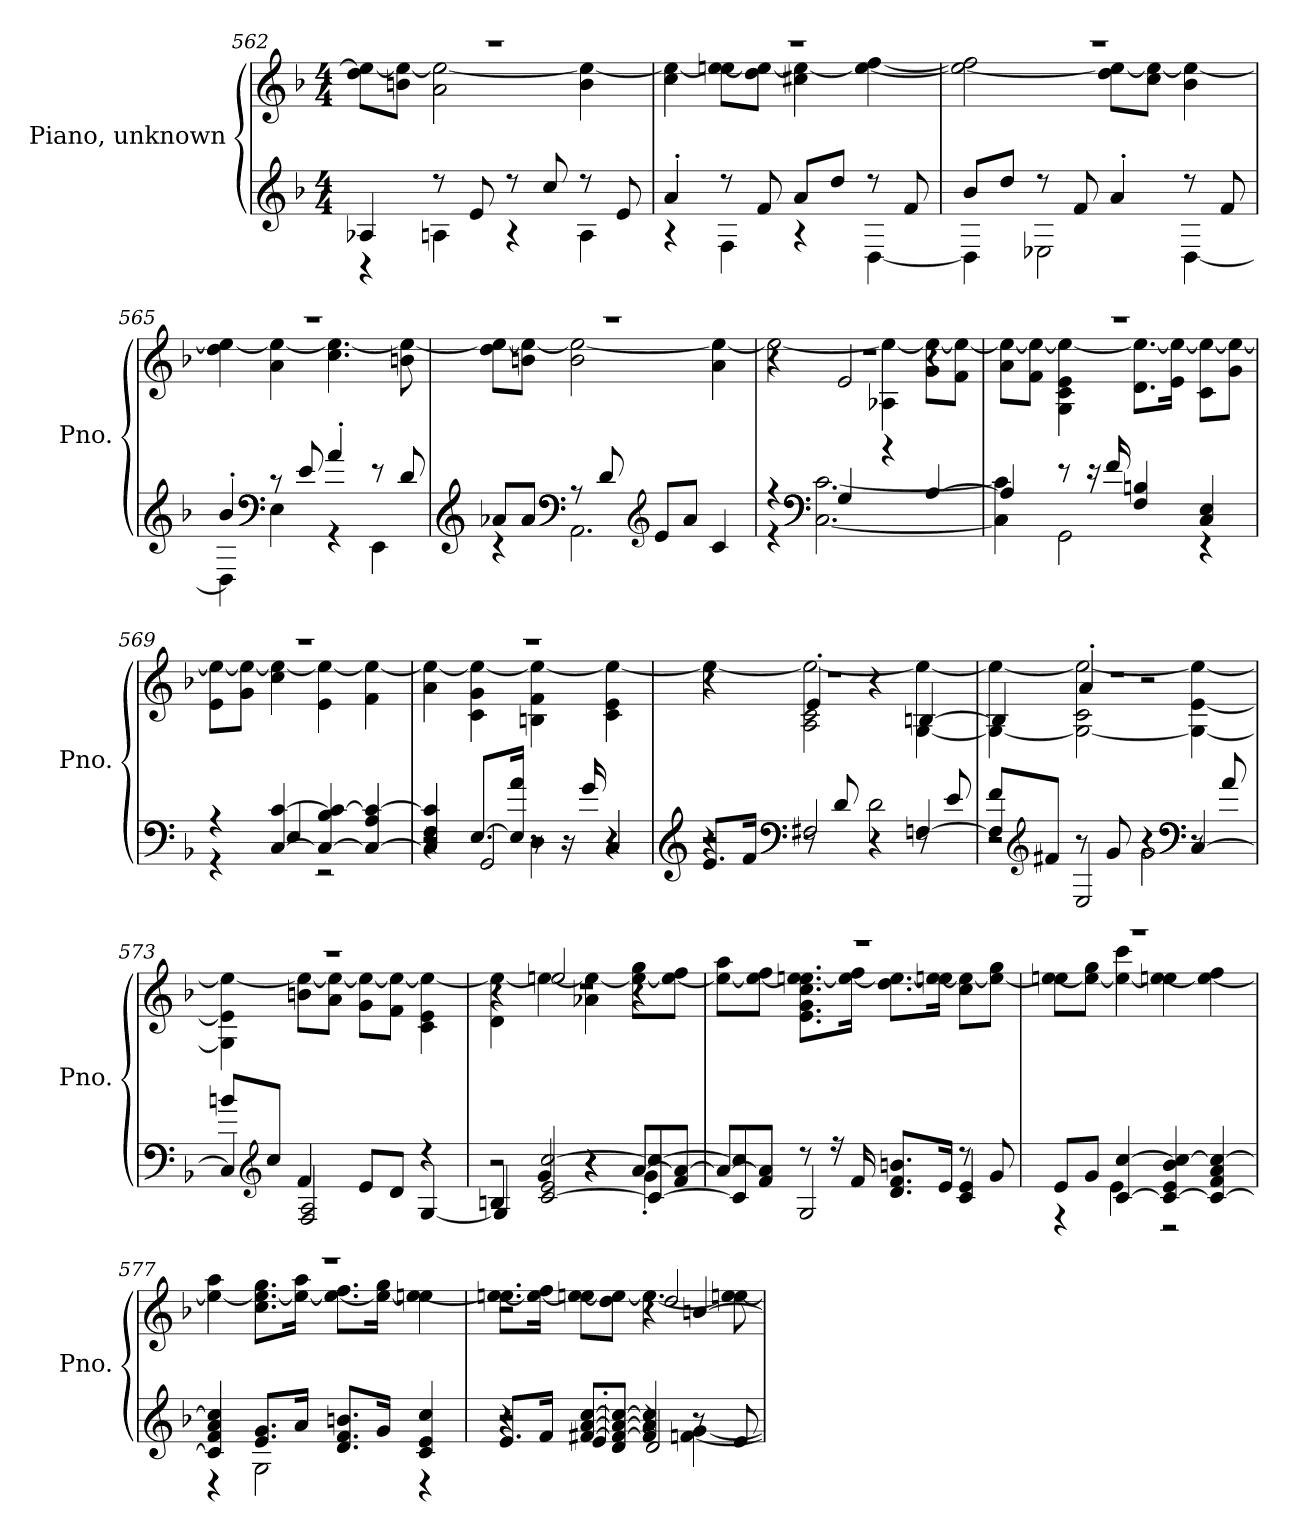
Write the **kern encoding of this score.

**kern	**kern
*part1	*part1
*staff2	*staff1
*I"Piano, unknown	*
*I'Pno.	*
*clefG2	*clefG2
*k[b-]	*k[b-]
*M4/4	*M4/4
=562	=562
*^	*^
4A-X/	4r	1r	8dd\ 8ee-\_L
.	.	.	8bn\ 8ee-\_J
8r	4An\	.	2a\ 2ee-\_
8e/	.	.	.
8r	4r	.	.
8cc/	.	.	.
8r	4A\	.	4b\ 4ee-\_
8e/	.	.	.
=563	=563	=563	=563
4a'/	4r	1r	4cc\ 4ee-\_
8r	4F\	.	8ee-\_ 8een\L
8f/	.	.	8dd\ 8ee-\_J
8a/L	4r	.	4cc#X\ 4ee-\_
8dd/J	.	.	.
8r	[4D\	.	4ee-\_ [4ff\
8f/	.	.	.
!!LO:LB:g=z	!!
=564	=564	=564	=564
8b-/L	4D\]	1r	2ee-\_ 2ff\]
8dd/J	.	.	.
8r	2E-X\	.	.
8f/	.	.	.
4a'/	.	.	8dd\ 8ee-\_L
.	.	.	8cc\ 8ee-\_J
8r	[4D\	.	4b-\ 4ee-\_
8f/	.	.	.
=565	=565	=565	=565
4b-'/	4D\]	1r	4dd\ 4ee-\_
*clefF4	*	*	*
8r	4E\	.	4a\ 4ee-\_
8e/	.	.	.
4a'/	4r	.	4.cc\ 4.ee-\_
8r	4EE\	.	.
8d/	.	.	8bn\ 8ee-\_
=566	=566	=566	=566
*clefG2	*	*	*
8a-X/L	4r	1r	8dd\ 8ee-\_L
8a-/J	.	.	8bn\ 8ee-\_J
*clefF4	*	*	*
8r	2.AA\	.	2b\ 2ee-\_
8d/	.	.	.
*clefG2	*	*	*
8e/L	.	.	.
8a-/J	.	.	.
4c/	.	.	4a\ 4ee-\_
!!LO:LB:g=z
=567	=567	=567	=567
*	*	*	*^
4r	4r	1r	2ee-\_	4r
*clefF4	*	*	*	*
4G/	[2.C\ [2.c\	.	.	2e/
4r	.	.	4A-X\ 4ee-\_	.
[4A/	.	.	8g\ 8ee-\_L	4r
.	.	.	8f\ 8ee-\_J	.
*	*	*	*v	*v
=568	=568	=568	=568
4A/]	4C\] 4c\]	1r	8a\ 8ee-\_L
.	.	.	8f\ 8ee-\_J
8r	2GG\	.	4G\ 4c\ 4e\ 4ee-\_
16r	.	.	.
16f/	.	.	.
4F/ 4Bn/	.	.	8.d\ 8.ee-\_L
.	.	.	16e\ 16ee-\_Jk
4C/ 4E/	4r	.	8c\ 8ee-\_L
.	.	.	8g\ 8ee-\_J
=569	=569	=569	=569
4r	4r	1r	8e\ 8ee-\_L
.	.	.	8g\ 8ee-\_J
[4C/ [4c/	4E/	.	4cc\ 4ee-\_
4C/_ 4B-/ 4c/_	2r	.	4e\ 4ee-\_
4C/_ 4A/ 4c/_	.	.	4f\ 4ee-\_
=570	=570	=570	=570
*	*^	*	*
4C/] 4F/ 4c/]	2r	4r	1r	4a\ 4ee-\_
[8.E/L	.	2GG/	.	4c\ 4g\ 4ee-\_
16E/] 16a/Jk	.	.	.	.
8r	4D\	.	.	4Bn\ 4f\ 4ee-\_
16r	.	.	.	.
16g/	.	.	.	.
4C/	4r	4r	.	4c\ 4e\ 4ee-\_
*	*	*	*v	*v
!!LO:LB:g=z
=571	=571	=571	=571
*clefG2	*	*	*
*	*	*	*^
*	*	*	*	*^
8.e/L	2r	4r	1r	4ee-\_	4r
16f/Jk	.	.	.	.	.
*clefF4	*	*	*	*	*
8r	.	2F#X/	.	2A\ 2c\ 2ee-\_	4e'/
8d/	.	.	.	.	.
4r	2d\	.	.	.	4r
8r	.	[4Fn/	.	[4G\ 4ee-\_	[4Bn/
8e/	.	.	.	.	.
=572	=572	=572	=572	=572	=572
8f/L	2r	4F/]	1r	4G\_ 4ee-\_	4B/]
*clefG2	*	*	*	*	*
8f#X/J	.	.	.	.	.
8r	.	2E/	.	2G\_ 2c\ 2ee-\_	4a'/
8g/	.	.	.	.	.
4r	2g\	.	.	.	2r
*clefF4	*	*	*	*	*
8r	.	[4C/	.	4G\_ [4e\ 4ee-\_	.
8a/	.	.	.	.	.
*	*v	*v	*	*	*
*	*	*	*v	*v
=573	=573	=573	=573
8bn/L	4C/]	1r	4G\] 4e\] 4ee-\_
*clefG2	*	*	*
8cc/J	.	.	.
4f/	2F/ 2A/	.	8bn\ 8ee-\_L
.	.	.	8a\ 8ee-\_J
8e/L	.	.	8g\ 8ee-\_L
8d/J	.	.	8f\ 8ee-\_J
4r	[4G/	.	4c\ 4e\ 4ee-\_
!!LO:LB:g=z
=574	=574	=574	=574
*	*^	*	*^
4Bn/	2r	4G/]	1r	4d\ 4ee-\_	4r
4g/	.	[2c/ 2e/ [2cc/	.	4ee-\_	2een/
4r	4r	.	.	4a-X\ 4ee-\_	.
[8a/L	4g'\	4c/_ 4cc/_	.	8ee-\_ 8gg\L	4r
8f/ 8a/_J	.	.	.	8ee-\_ 8ff\J	.
*	*v	*v	*	*	*
*	*	*	*v	*v
=575	=575	=575	=575
8a/L_	4c/] 4cc/]	1r	8ee-\_ 8aa\L
8f/ 8a/]J	.	.	8ee-\_ 8ff\J
8r	2G/	.	8.e\ 8.g\ 8.cc\ 8.ee-\_ 8.een\L
16r	.	.	.
16f/	.	.	16ee-\_ 16ff\Jk
8.d/ 8.f/ 8.bn/L	.	.	8.dd\ 8.ee-\_L
16e/Jk	.	.	16ee-\_ 16een\Jk
8r	4c/ 4e/	.	8cc\ 8ee-\_L
8g/	.	.	8ee-\_ 8gg\J
=576	=576	=576	=576
8e/L	4r	1r	8ee-\_ 8een\L
8g/J	.	.	8ee-\_ 8gg\J
[4c/ [4cc/	4e\	.	4ee-\_ 4ccc\
4c/_ 4e/ 4b-/ 4cc/_	2r	.	4ee-\_ 4een\
4c/_ 4f/ 4a/ 4cc/_	.	.	4ee-\_ 4ff\
!!LO:PB:g=z	!!
=577	=577	=577	=577
4c/] 4f/ 4a/ 4cc/]	4r	1r	4ee-\_ 4aa\
8.e/ 8.g/L	2G\	.	8.cc\ 8.ee-\_ 8.gg\L
16a/Jk	.	.	16ee-\_ 16aa\Jk
8.d/ 8.f/ 8.bn/L	.	.	8.ee-\_ 8.ff\L
16g/Jk	.	.	16ee-\_ 16gg\Jk
4c/ 4e/ 4cc/	4r	.	4ee-\_ 4een\
=578	=578	=578	=578
*	*^	*	*^
8.e/L	2r	4r	2r	8.ee-\_ 8.een\L	2r
16f/Jk	.	.	.	16ee-\_ 16ff\Jk	.
[8f#X/ [8a/ [8cc/L	.	4e'/	.	8ee-\_ 8een\L	.
8d/ 8f#/_ 8a/_ 8cc/_J	.	.	.	8dd\ 8ee-\_J	.
4f#/] 4a/] 4cc/]	4r	2d/	4r	4.ee-\_	2dd/
8r	[4fn\ [4g\	.	[4bn/	.	.
8e/	.	.	.	8ee-\_ 8een\	.
*v	*v	*v	*	*	*
*	*v	*v	*v
=	=
*-	*-
